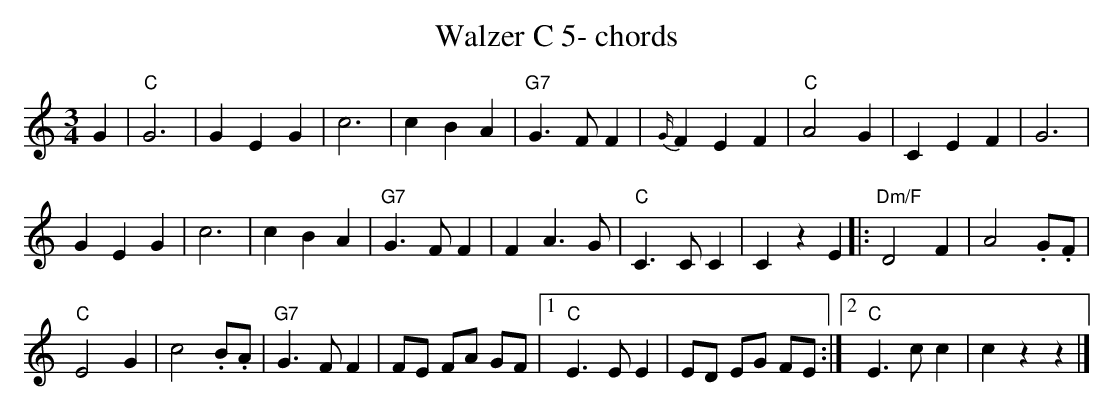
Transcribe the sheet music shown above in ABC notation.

X:1
T:Walzer C 5- chords
M:3/4
L:1/4
K:C %%MIDI gchordon
G | "C"G3 | GEG | c3 | cBA | "G7"G>FF | {G/2}FEF | "C"A2G | CEF | G3 |
GEG | c3 | cBA | "G7"G>FF | FA>G | "C"C>CC | CzE |: "Dm/F"D2F | A2 .G/2.F/2 |
"C"E2G | c2 .B/2.A/2 | "G7"G>FF | F/2E/2 F/2A/2 G/2F/2 |1 "C"E>EE | E/2D/2 E/2G/2 F/2E/2 :|2 "C"E>cc | czz |]
